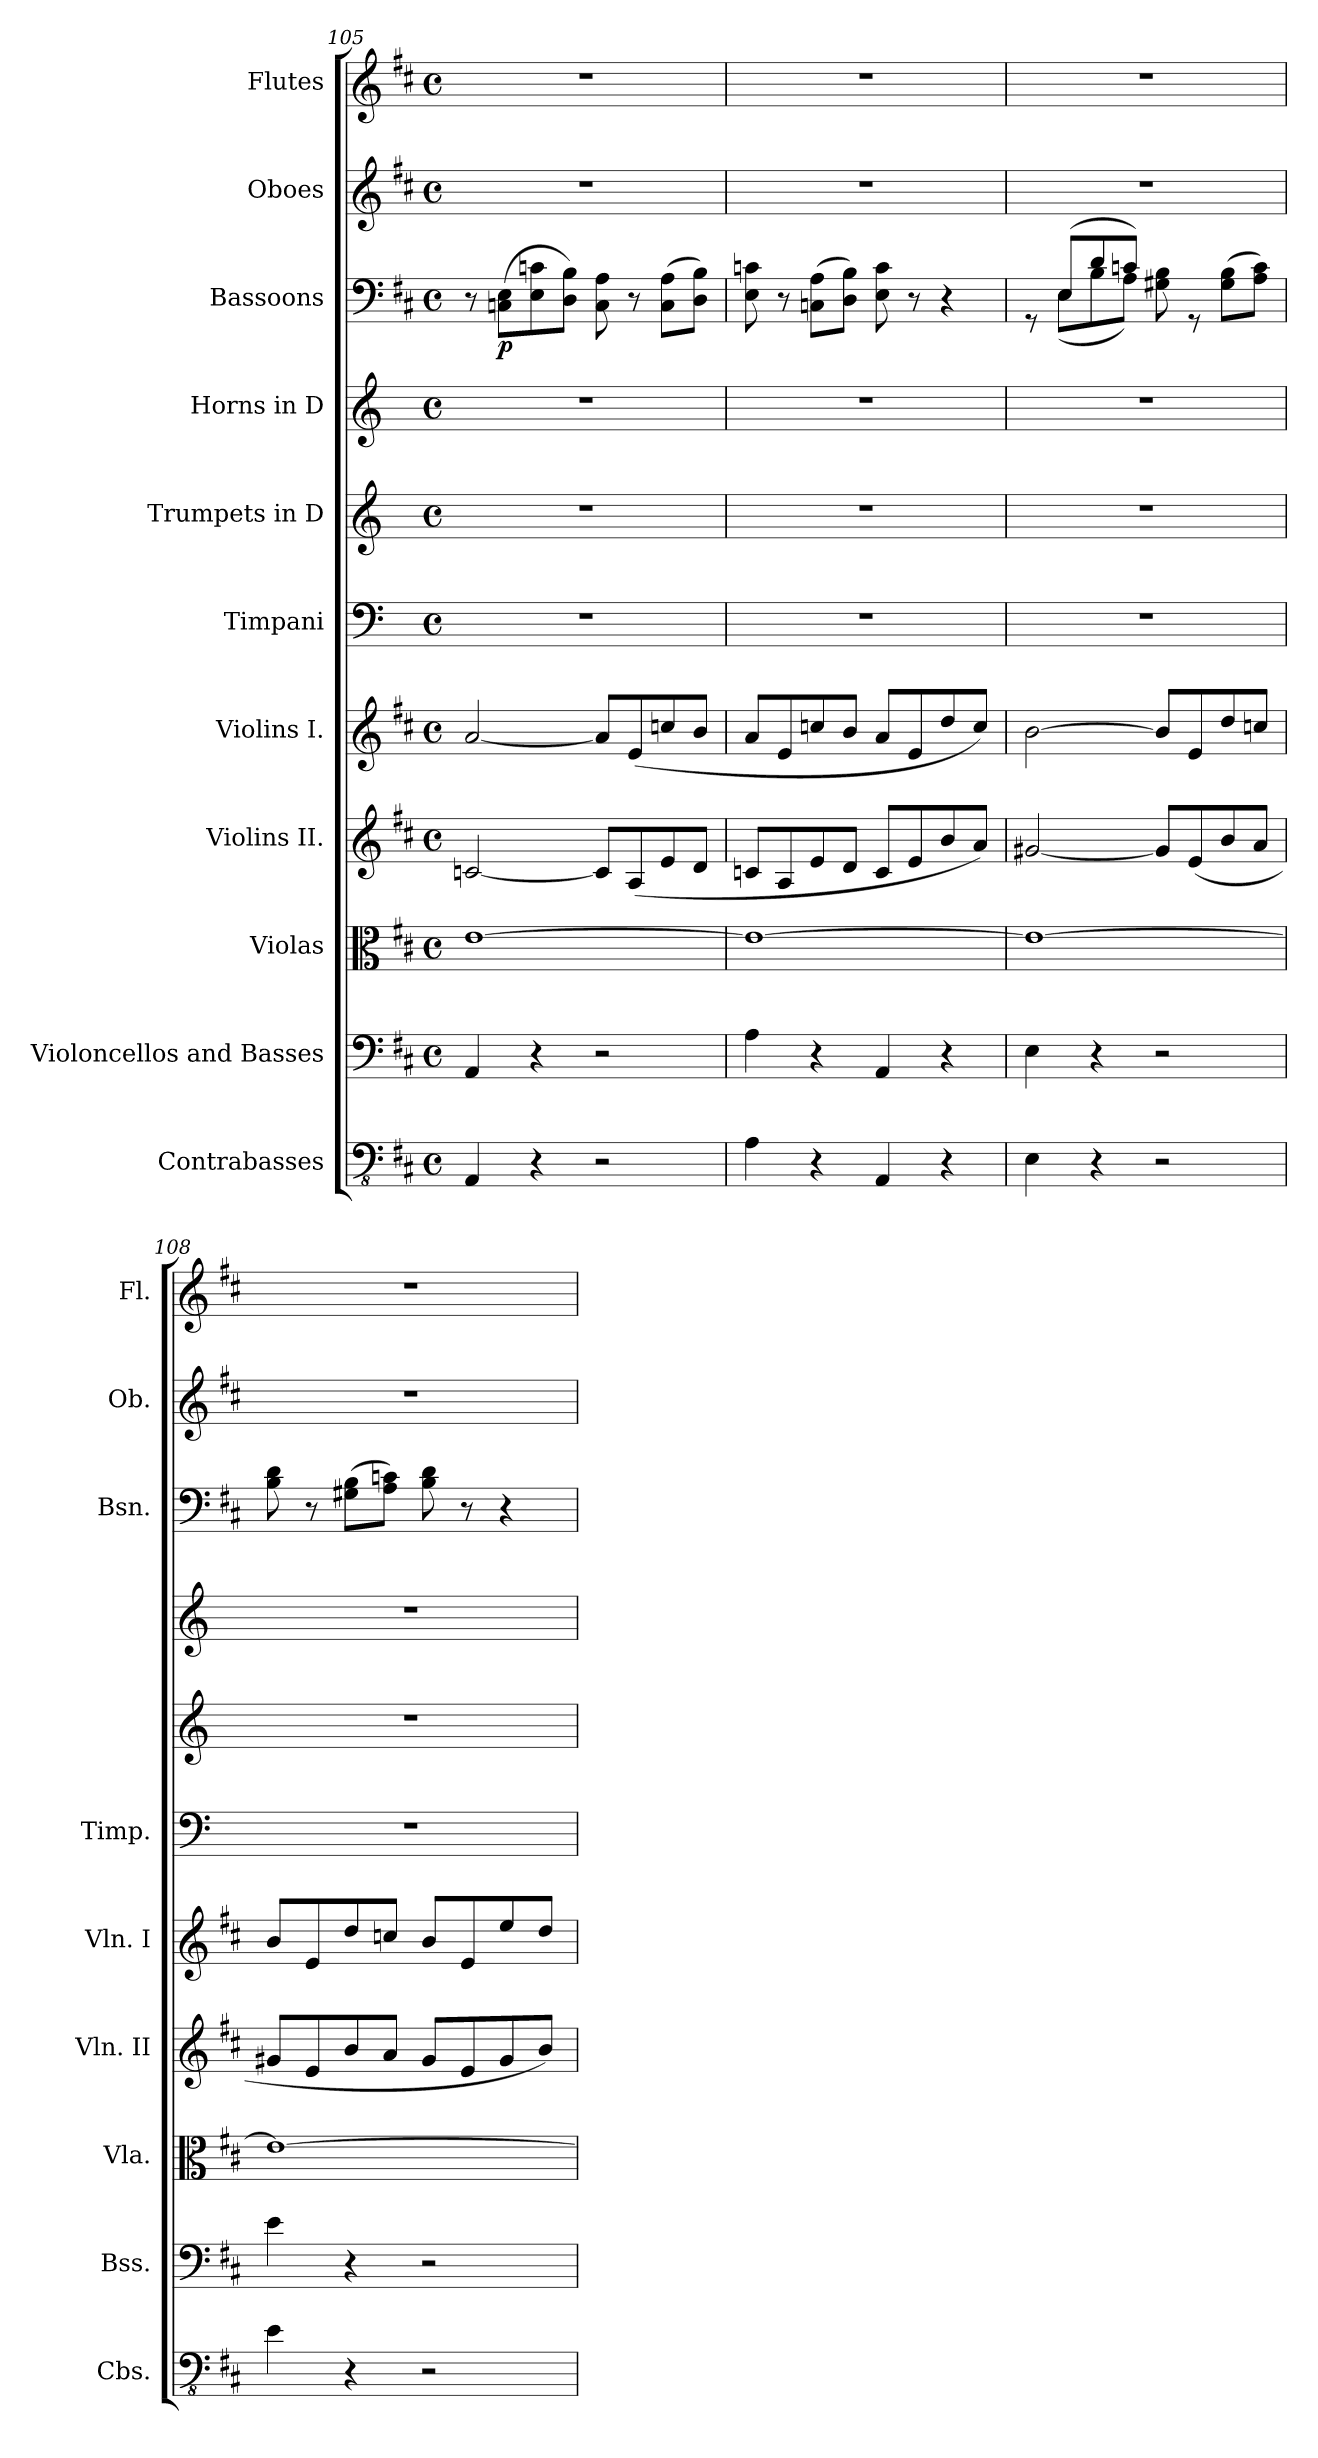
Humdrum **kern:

**kern	**kern	**kern	**kern	**kern	**kern	**kern	**kern	**kern	**dynam	**kern	**kern
*part11	*part10	*part9	*part8	*part7	*part6	*part5	*part4	*part3	*part3	*part2	*part1
*staff11	*staff10	*staff9	*staff8	*staff7	*staff6	*staff5	*staff4	*staff3	*staff3	*staff2	*staff1
*I"Contrabasses	*I"Violoncellos and Basses	*I"Violas	*I"Violins II.	*I"Violins I.	*I"Timpani	*I"Trumpets in D	*I"Horns in D	*I"Bassoons	*	*I"Oboes	*I"Flutes
*I'Cbs.	*I'Bss.	*I'Vla.	*I'Vln. II	*I'Vln. I	*I'Timp.	*	*	*I'Bsn.	*	*I'Ob.	*I'Fl.
*clefFv4	*clefF4	*clefC3	*clefG2	*clefG2	*clefF4	*clefG2	*clefG2	*clefF4	*	*clefG2	*clefG2
*	*	*	*	*	*	*ITrd-1c-2	*ITrd6c10	*	*	*	*
*k[f#c#]	*k[f#c#]	*k[f#c#]	*k[f#c#]	*k[f#c#]	*k[]	*k[f#c#]	*k[f#c#]	*k[f#c#]	*	*k[f#c#]	*k[f#c#]
*M4/4	*M4/4	*M4/4	*M4/4	*M4/4	*M4/4	*M4/4	*M4/4	*M4/4	*	*M4/4	*M4/4
*met(c)	*met(c)	*met(c)	*met(c)	*met(c)	*met(c)	*met(c)	*met(c)	*met(c)	*	*met(c)	*met(c)
=105	=105	=105	=105	=105	=105	=105	=105	=105	=105	=105	=105
4AAA/	4AA/	[1e	[2cn/	[2a/	1r	1r	1r	8r	.	1r	1r
!	!	!	!	!	!	!	!	!	!LO:DY:b	!	!
.	.	.	.	.	.	.	.	(>8Cn\ 8E\L	p	.	.
4r	4r	.	.	.	.	.	.	8E\ 8cn\	.	.	.
.	.	.	.	.	.	.	.	8D\ 8B\J)	.	.	.
2r	2r	.	8c/L]	8a/L]	.	.	.	8C\ 8A\	.	.	.
.	.	.	(<8A/	(<8e/	.	.	.	8r	.	.	.
.	.	.	8e/	8ccn/	.	.	.	(>8C\ 8A\L	.	.	.
.	.	.	8d/J	8b/J	.	.	.	8D\ 8B\J)	.	.	.
=106	=106	=106	=106	=106	=106	=106	=106	=106	=106	=106	=106
4AA\	4A\	1e_	8cn/L	8a/L	1r	1r	1r	8E\ 8cn\	.	1r	1r
.	.	.	8A/	8e/	.	.	.	8r	.	.	.
4r	4r	.	8e/	8ccn/	.	.	.	(>8Cn\ 8A\L	.	.	.
.	.	.	8d/J	8b/J	.	.	.	8D\ 8B\J)	.	.	.
4AAA/	4AA/	.	8c/L	8a/L	.	.	.	8E\ 8c\	.	.	.
.	.	.	8e/	8e/	.	.	.	8r	.	.	.
4r	4r	.	8b/	8dd/	.	.	.	4r	.	.	.
.	.	.	8a/J)	8cc/J)	.	.	.	.	.	.	.
=107	=107	=107	=107	=107	=107	=107	=107	=107	=107	=107	=107
*	*	*	*	*	*	*	*	*^	*	*	*
4EE\	4E\	1e_	[2g#X/	[2b\	1r	1r	1r	8rGG	8ryy	.	1r	1r
.	.	.	.	.	.	.	.	(>8E/L	(<8E\L	.	.	.
4r	4r	.	.	.	.	.	.	8d/	8B\	.	.	.
.	.	.	.	.	.	.	.	8cn/J)	8A\J)	.	.	.
2r	2r	.	8g#/L]	8b/L]	.	.	.	8G#X\ 8B\	2ryy	.	.	.
.	.	.	(<8e/	8e/	.	.	.	8rGG	.	.	.	.
.	.	.	8b/	8dd/	.	.	.	(>8G#\ 8B\L	.	.	.	.
.	.	.	8a/J	8ccn/J	.	.	.	8A\ 8c\J)	.	.	.	.
*	*	*	*	*	*	*	*	*v	*v	*	*	*
=108	=108	=108	=108	=108	=108	=108	=108	=108	=108	=108	=108
4E\	4e\	1e_	8g#X/L	8b/L	1r	1r	1r	8B\ 8d\	.	1r	1r
.	.	.	8e/	8e/	.	.	.	8r	.	.	.
4r	4r	.	8b/	8dd/	.	.	.	(>8G#X\ 8B\L	.	.	.
.	.	.	8a/J	8ccn/J	.	.	.	8A\ 8cn\J)	.	.	.
2r	2r	.	8g#/L	8b/L	.	.	.	8B\ 8d\	.	.	.
.	.	.	8e/	8e/	.	.	.	8r	.	.	.
.	.	.	8g#/	8ee/	.	.	.	4r	.	.	.
.	.	.	8b/J)	8dd/J	.	.	.	.	.	.	.
=	=	=	=	=	=	=	=	=	=	=	=
*-	*-	*-	*-	*-	*-	*-	*-	*-	*-	*-	*-
